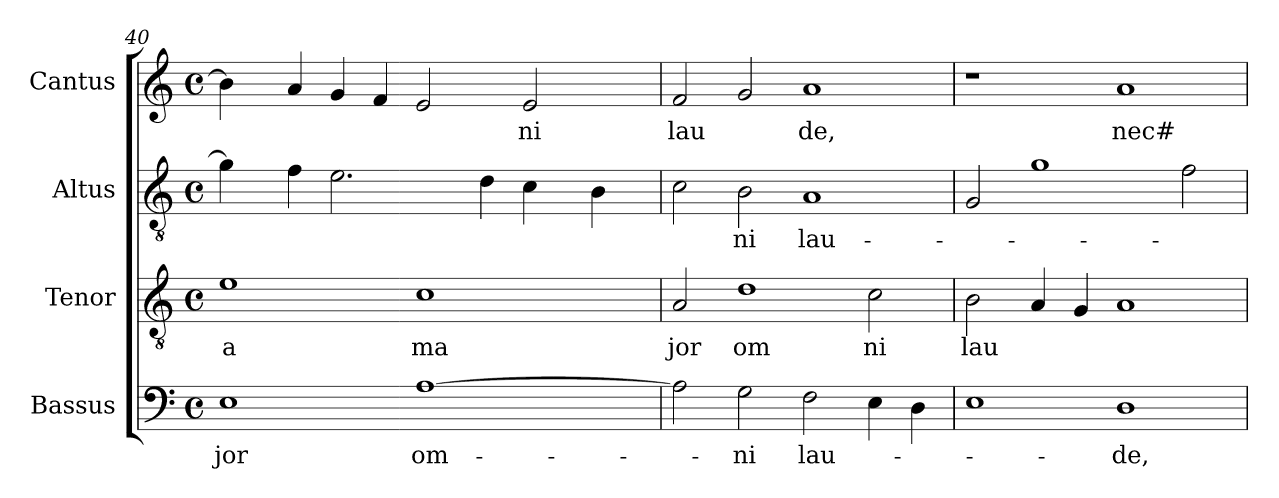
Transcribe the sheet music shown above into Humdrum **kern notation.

**kern	**text	**kern	**text	**kern	**text	**kern	**text
*part4	*part4	*part3	*part3	*part2	*part2	*part1	*part1
*staff4	*staff4	*staff3	*staff3	*staff2	*staff2	*staff1	*staff1
*I"Bassus	*	*I"Tenor	*	*I"Altus	*	*I"Cantus	*
!!LO:LB:g=z
*clefF4	*	*clefGv2	*	*clefGv2	*	*clefG2	*
*	*	*k[]	*	*	*	*	*
*	*	*C:	*	*	*	*	*
*M4/4	*	*M4/4	*	*M4/4	*	*M4/4	*
*met(c)	*	*met(c)	*	*met(c)	*	*met(c)	*
=40	=40	=40	=40	=40	=40	=40	=40
!	!LO:LY:b:cj	!	!LO:LY:b:cj	!	!	!	!
*^	*	*	*	*^	*	*^	*
1E	1ryy	jor	1e	-a	4g\]	8ryy	.	4b\]	16..ryy	.
.	.	.	.	.	.	.	.	.	1ryy	.
.	.	.	.	.	.	64ryy	.	.	.	.
.	.	.	.	.	.	1ryy	.	.	.	.
.	.	.	.	.	4f\	.	.	4a/	.	.
.	.	.	.	.	2.e\	.	.	4g/	.	.
.	.	.	.	.	.	.	.	4f/	.	.
!	!	!LO:LY:b:cj	!	!LO:LY:b:cj	!	!	!	!	!	!
[>1A	2ryy	om-	1c	ma	.	.	.	2e/	.	.
.	.	.	.	.	.	.	.	.	2ryy	.
.	.	.	.	.	.	2ryy	.	.	.	.
.	.	.	.	.	4d\	.	.	.	.	.
!	!	!	!	!	!	!	!	!	!	!LO:LY:b:cj
.	8ryy	.	.	.	4c\	.	.	2e/	.	ni
.	.	.	.	.	.	.	.	.	4ryy	.
.	4.ryy	.	.	.	.	.	.	.	.	.
.	.	.	.	.	.	4ryy	.	.	.	.
.	.	.	.	.	4B\	.	.	.	.	.
.	.	.	.	.	.	.	.	.	8ryy	.
.	.	.	.	.	.	16..ryy	.	.	.	.
.	.	.	.	.	.	.	.	.	64ryy	.
=41	=41	=41	=41	=41	=41	=41	=41	=41	=41	=41
!	!	!	!	!LO:LY:b:cj	!	!	!	!	!	!LO:LY:b
*	*	*	*	*	*v	*v	*	*	*	*
*v	*v	*	*	*	*	*	*v	*v	*
2A\]	.	2A/	jor	2c\	.	2f/	lau
!	!LO:LY:b:cj	!	!LO:LY:b:cj	!	!LO:LY:b:cj	!	!
2G\	-ni	1d	om	2B\	-ni	2g/	.
!	!LO:LY:b	!	!	!	!LO:LY:b:cj	!	!LO:LY:b:cj
2F\	lau-	.	.	1A	lau-	1a	de,
!	!	!	!LO:LY:b:cj	!	!	!	!
4E\	.	2c\	ni	.	.	.	.
4D\	.	.	.	.	.	.	.
=42	=42	=42	=42	=42	=42	=42	=42
!	!	!	!LO:LY:b	!	!	!	!
1E	.	2B\	lau	2G/	.	1r	.
.	.	4A/	.	1g	.	.	.
.	.	4G/	.	.	.	.	.
!	!LO:LY:b:cj	!	!	!	!	!	!LO:LY:b:cj
1D	-de,	1A	.	.	.	1a	nec#
.	.	.	.	2f\	.	.	.
=	=	=	=	=	=	=	=
*-	*-	*-	*-	*-	*-	*-	*-
